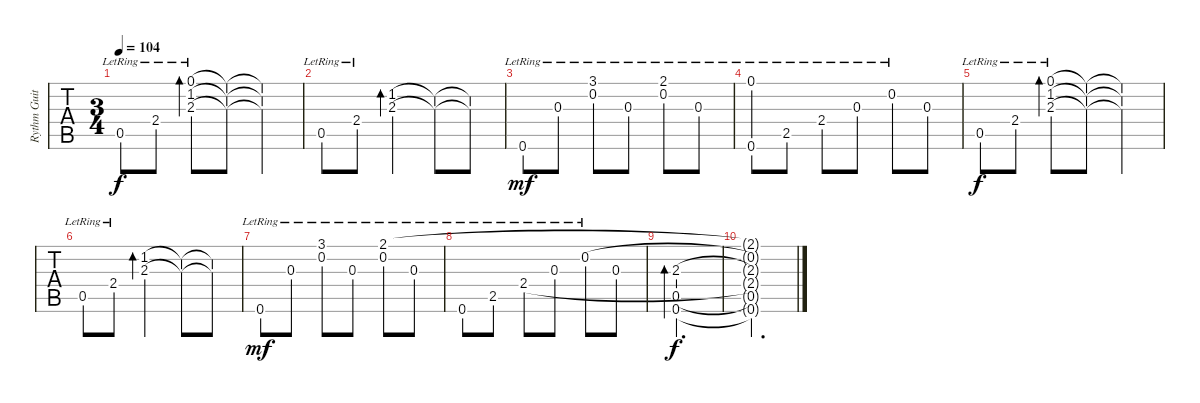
\track ("Rythm Guitar" "Rythm Guit") {instrument acousticguitarnylon}
\staff {tabs}
\tuning (E4 B3 G3 D3 A2 E2) {hide}
\ts (3 4)
\tempo 104
\clef g2
\ks g
0.5{lr}.8{dy f} 2.4{lr}.8 (0.1{lr} 1.2{lr} 2.3{lr}).8{bd 120} (0.1{t} 1.2{t} 2.3{t}).8 (0.1{t} 1.2{t} 2.3{t}).4 |
0.5{lr}.8 2.4{lr}.8 (1.2 2.3).4{bd 120} (1.2{t} 2.3{t}).8 (1.2{t} 2.3{t}).8 |
0.6{lr}.8{dy mf} 0.3{lr}.8 (3.1{lr} 0.2{lr}).8 0.3{lr}.8 (2.1{lr} 0.2{lr}).8 0.3{lr}.8 |
(0.1{lr} 0.6{lr}).8 2.5{lr}.8 2.4{lr}.8 0.3{lr}.8 0.2{lr}.8 0.3.8 |
0.5{lr}.8{dy f} 2.4{lr}.8 (0.1{lr} 1.2{lr} 2.3{lr}).8{bd 120} (0.1{t} 1.2{t} 2.3{t}).8 (0.1{t} 1.2{t} 2.3{t}).4 |
0.5{lr}.8 2.4{lr}.8 (1.2 2.3).4{bd 120} (1.2{t} 2.3{t}).8 (1.2{t} 2.3{t}).8 |
0.6{lr}.8{dy mf} 0.3{lr}.8 (3.1{lr} 0.2{lr}).8 0.3{lr}.8 (2.1{lr} 0.2{lr}).8 0.3{lr}.8 |
0.6{lr}.8 2.5{lr}.8 2.4{lr}.8 0.3{lr}.8 0.2{lr}.8 0.3.8 |
(2.3 0.5 0.6).2{d bd 240 dy f} |
(2.1{t} 0.2{t} 2.3{t} 2.4{t} 0.5{t} 0.6{t}).2{d}
